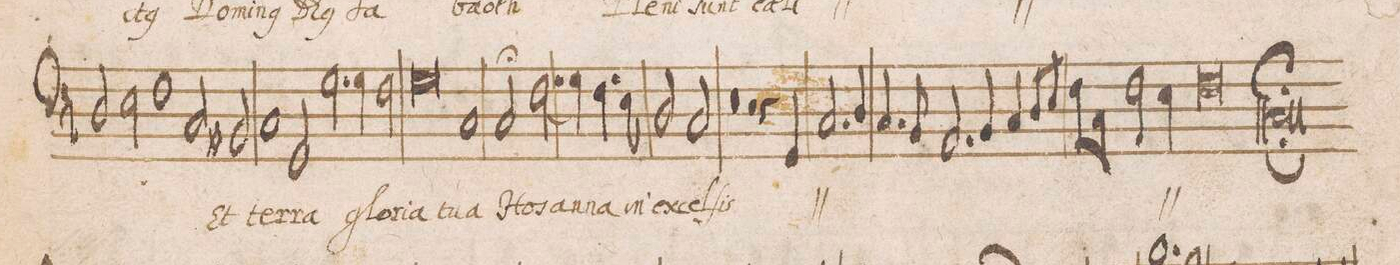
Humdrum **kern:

**kern	**text
*I"BASVS	*
*clefF4	*
*k[b-]	*
*met(C|)	*
*M2/1	*
=23-	=23-
2D/	.
2E\	.
1F	.
=24-	=24-
2C/	-li
*	*Xij
2BBn/	Et
1C	ter-
=25-	=25-
2GG/	-ra
2.G\	glo-
4G\	ri-
2F\	-a
=26-	=26-
0G	tu-
=27-	=27-
1C	-a
2C;/	Ho-
[<2F\	-san-
=28-	=28-
4F]	.
4G\	-na
4.F\	in
8E\	ex-
2D/	-cel-
2C/	-ſis
=29-	=29-
0r	.
=30-	=30-
2r	.
4r	.
*	*ij
4GG/	Ho-
2.C/	-san
4D/	na
=31-	=31-
4.C/	in
8BB-y/	ex
2.AA/	cel-
4BB-/	ſis
4C/	Ho-
8D/L	-san-
8E/J	.
=32-	=32-
8F\L	-na
8C\J	.
2F\	in
4E\	ex-
0F	-cel-
=33-	=33-
1Cl;;	ſis
*	*Xij
==	==
*-	*-
